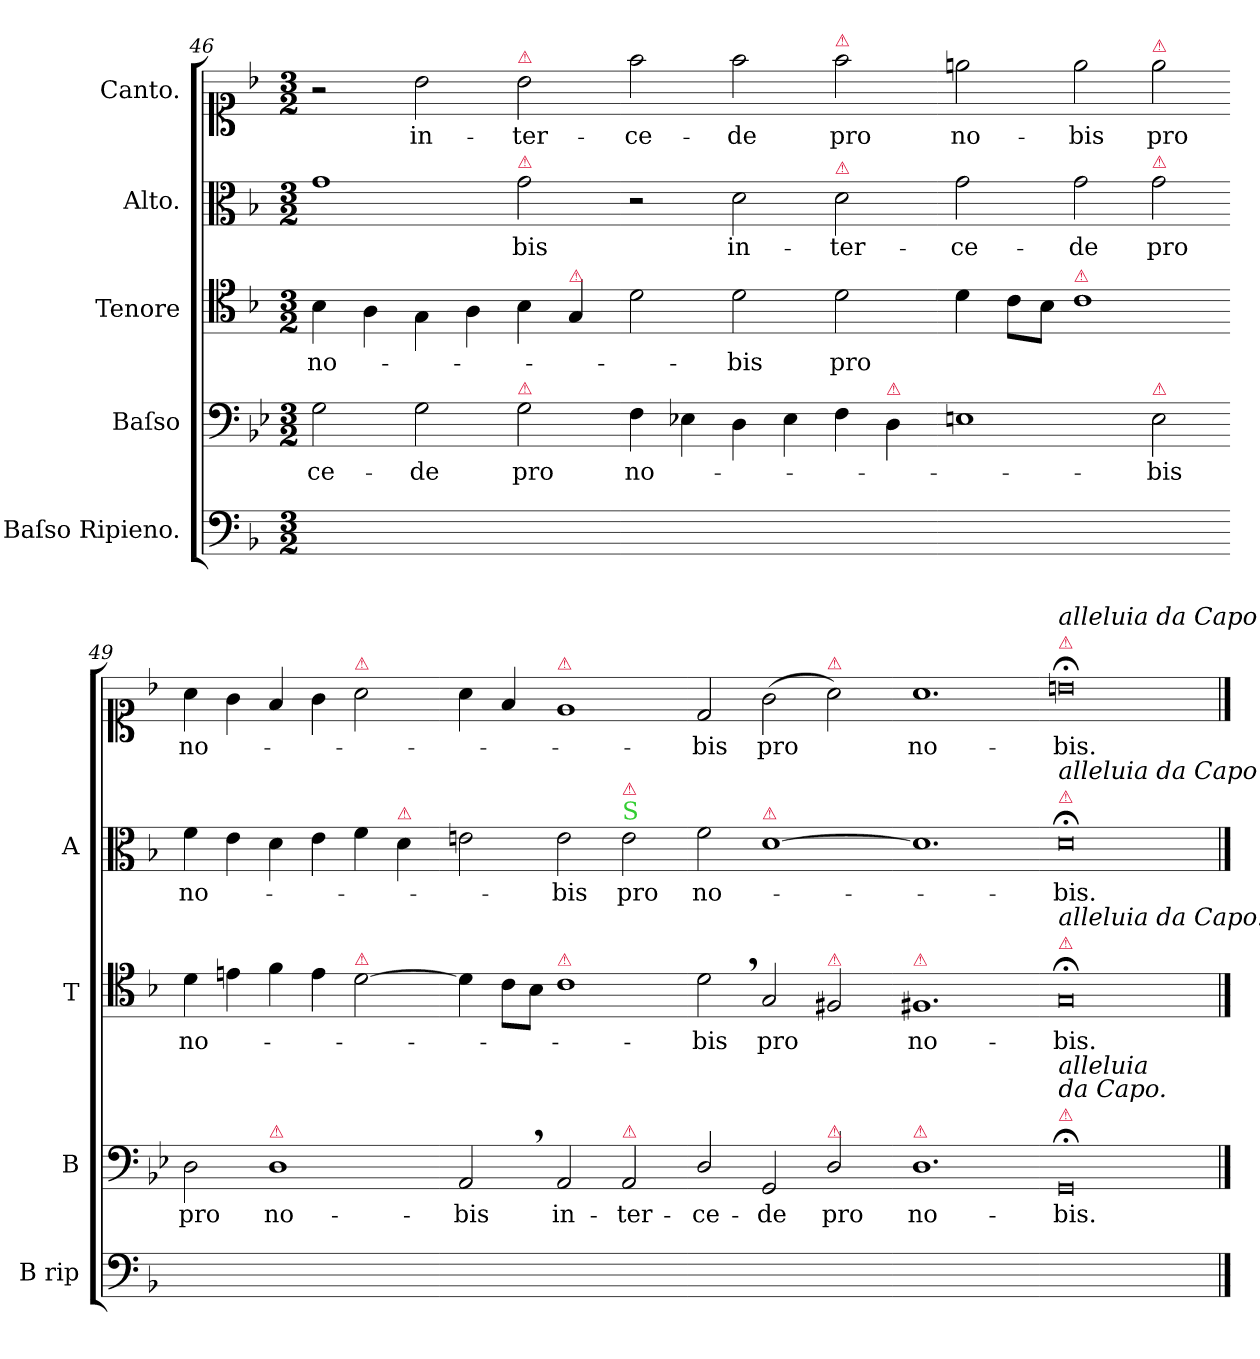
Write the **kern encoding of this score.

**kern	**kern	**text	**kern	**text	**kern	**text	**kern	**text
*part5	*part4	*part4	*part3	*part3	*part2	*part2	*part1	*part1
*staff5	*staff4	*staff4	*staff3	*staff3	*staff2	*staff2	*staff1	*staff1
*I"Baſso Ripieno.	*I"Baſso	*	*I"Tenore	*	*I"Alto.	*	*I"Canto.	*
*I'B rip	*I'B	*	*I'T	*	*I'A	*	*	*
*clefF4	*clefF4	*	*clefC4	*	*clefC3	*	*clefC1	*
*k[b-]	*k[b-e-]	*	*k[b-]	*	*k[b-]	*	*k[b-]	*
*M3/2	*M3/2	*	*M3/2	*	*M3/2	*	*M3/2	*
=46	=46	=46	=46	=46	=46	=46	=46	=46
1.ryy	2G\	-ce-	4B-\	no-	1g	.	2r	.
.	.	.	4A\	.	.	.	.	.
.	2G\	-de	4G\	.	.	.	2b-\	in-
.	.	.	4A\	.	.	.	.	.
!	!	!	!	!	!	!	!LO:TX:a:color=crimson:t=⚠	!
!	!	!	!	!	!LO:TX:a:color=crimson:t=⚠	!	!	!
!	!LO:TX:a:color=crimson:t=⚠	!	!	!	!	!	!	!
.	2G\	pro	4B-\	.	2g\	-bis	2b-\	-ter-
!	!	!	!LO:TX:a:color=crimson:t=⚠	!	!	!	!	!
.	.	.	4G/	.	.	.	.	.
=47-	=47-	=47-	=47-	=47-	=47-	=47-	=47-	=47-
1.ryy	4F\	no-	2d\	.	2r	.	2ff\	-ce-
.	4E-X\	.	.	.	.	.	.	.
.	4D\	.	2d\	-bis	2d\	in-	2ff\	-de
.	4E-\	.	.	.	.	.	.	.
!	!	!	!	!	!	!	!LO:TX:a:color=crimson:t=⚠	!
!	!	!	!	!	!LO:TX:a:color=crimson:t=⚠	!	!	!
.	4F\	.	2d\	pro	2d\	-ter-	2ff\	pro
!	!LO:TX:a:color=crimson:t=⚠	!	!	!	!	!	!	!
.	4D\	.	.	.	.	.	.	.
=48-	=48-	=48-	=48-	=48-	=48-	=48-	=48-	=48-
1.ryy	1En	.	4d\	.	2g\	-ce-	2een\	no-
.	.	.	8c\L	.	.	.	.	.
.	.	.	8B-\J	.	.	.	.	.
!	!	!	!LO:TX:a:color=crimson:t=⚠	!	!	!	!	!
.	.	.	1c	.	2g\	-de	2ee\	-bis
!	!	!	!	!	!	!	!LO:TX:a:color=crimson:t=⚠	!
!	!	!	!	!	!LO:TX:a:color=crimson:t=⚠	!	!	!
!	!LO:TX:a:color=crimson:t=⚠	!	!	!	!	!	!	!
.	2E\	-bis	.	.	2g\	pro	2ee\	pro
=49-	=49-	=49-	=49-	=49-	=49-	=49-	=49-	=49-
1.ryy	2D\	pro	4d\	no-	4f\	no-	4a\	no-
.	.	.	4en\	.	4e\	.	4g\	.
!	!LO:TX:a:color=crimson:t=⚠	!	!	!	!	!	!	!
.	1D	no-	4f\	.	4d\	.	4f/	.
.	.	.	4e\	.	4e\	.	4g\	.
!	!	!	!	!	!	!	!LO:TX:a:color=crimson:t=⚠	!
!	!	!	!LO:TX:a:color=crimson:t=⚠	!	!	!	!	!
.	.	.	[2d\	.	4f\	.	2a\	.
!	!	!	!	!	!LO:TX:a:color=crimson:t=⚠	!	!	!
.	.	.	.	.	4d\	.	.	.
=50-	=50-	=50-	=50-	=50-	=50-	=50-	=50-	=50-
1.ryy	2AA,/	-bis	4d\]	.	2en\	.	4a\	.
.	.	.	8c\L	.	.	.	4f/	.
.	.	.	8B-\J	.	.	.	.	.
!	!	!	!	!	!	!	!LO:TX:a:color=crimson:t=⚠	!
!	!	!	!LO:TX:a:color=crimson:t=⚠	!	!	!	!	!
.	2AA/	in-	1c	.	2e\	-bis	1e	.
!	!	!	!	!	!LO:TX:a:color=limegreen:t=S	!	!	!
!	!	!	!	!	!LO:TX:a:color=crimson:t=⚠	!	!	!
!	!LO:TX:a:color=crimson:t=⚠	!	!	!	!	!	!	!
.	2AA/	-ter-	.	.	2e\	pro	.	.
=51-	=51-	=51-	=51-	=51-	=51-	=51-	=51-	=51-
1.ryy	2D/	-ce-	2d,\	-bis	2f\	no-	2d/	-bis
!	!	!	!	!	!LO:TX:a:color=crimson:t=⚠	!	!	!
.	2GG/	-de	2G/	pro	[1d	.	(>2g\	pro
!	!	!	!	!	!	!	!LO:TX:a:color=crimson:t=⚠	!
!	!	!	!LO:TX:a:color=crimson:t=⚠	!	!	!	!	!
!	!LO:TX:a:color=crimson:t=⚠	!	!	!	!	!	!	!
.	2D/	pro	2F#X/	.	.	.	2a\)	.
=52-	=52-	=52-	=52-	=52-	=52-	=52-	=52-	=52-
!	!	!	!LO:TX:a:color=crimson:t=⚠	!	!	!	!	!
!	!LO:TX:a:color=crimson:t=⚠	!	!	!	!	!	!	!
1.ryy	1.D	no-	1.F#X	no-	1.d]	.	1.a	no-
=53-	=53-	=53-	=53-	=53-	=53-	=53-	=53-	=53-
!	!	!	!	!	!	!	!LO:TX:a:color=crimson:t=⚠	!
!	!	!	!	!	!	!	!LO:TX:a:i:t=alleluia da Capo	!
!	!	!	!	!	!LO:TX:a:color=crimson:t=⚠	!	!	!
!	!	!	!	!	!LO:TX:a:i:t=alleluia da Capo	!	!	!
!	!	!	!LO:TX:a:color=crimson:t=⚠	!	!	!	!	!
!	!	!	!LO:TX:a:i:t=alleluia da Capo.	!	!	!	!	!
!	!LO:TX:a:color=crimson:t=⚠	!	!	!	!	!	!	!
!	!LO:TX:a:i:t=alleluia\nda Capo.	!	!	!	!	!	!	!
!	!LO:N:vis=0	!	!LO:N:vis=0	!	!LO:N:vis=0	!	!LO:N:vis=0	!
1.ryy	1.GG;<	-bis.	1.G;<	-bis.	1.d;<	-bis.	1.bn;<	-bis.
==	==	==	==	==	==	==	==	==
*-	*-	*-	*-	*-	*-	*-	*-	*-
